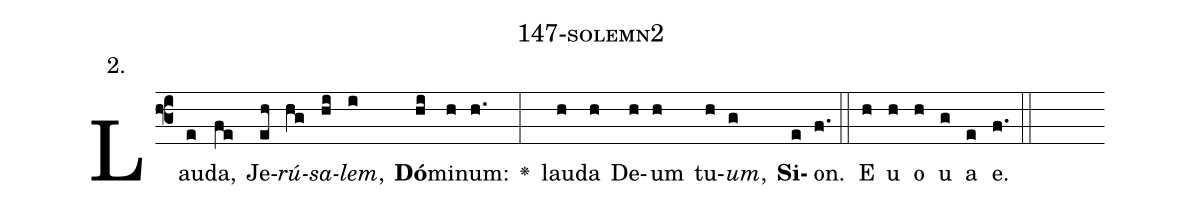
name: 147-solemn2;
annotation: 2.;
%%
(f3)Lau(e)da,(fe) Je(eh)<i>rú</i>(hg)<i>sa</i>(hi)<i>lem</i>,(i) <b>Dó</b>(hi)mi(h)num:(h.) <v>\greheightstar</v>(:) lau(h)da(h) De(h)um(h) tu(h)<i>um</i>,(g) <b>Si</b>(e)on.(f.) (::) E(h) u(h) o(h) u(g) a(e) e.(f.) (::)
